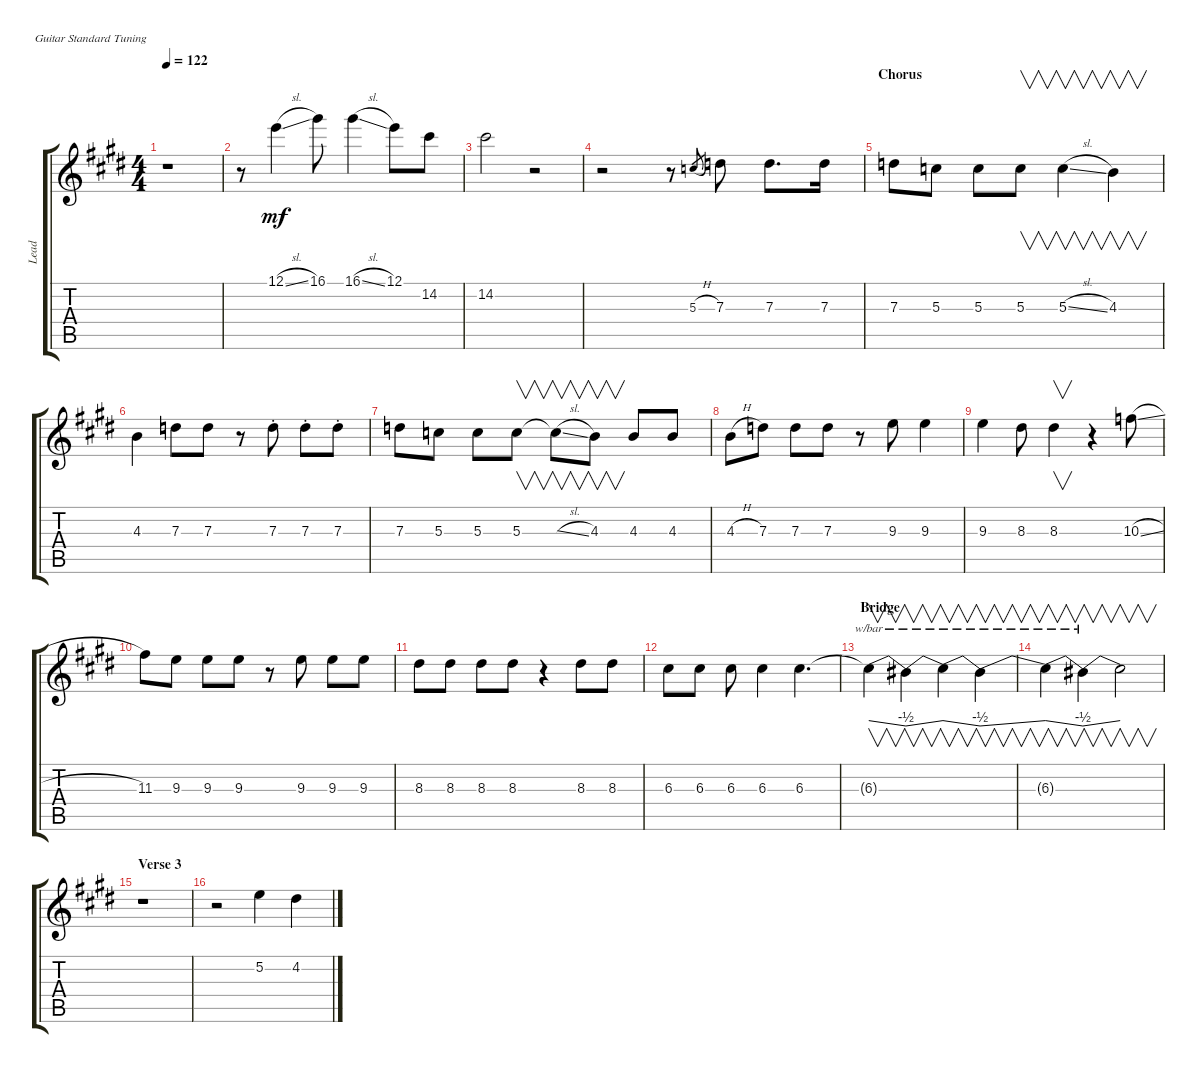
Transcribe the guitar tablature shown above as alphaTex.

\defaultSystemsLayout 4
\bracketExtendMode groupsimilarinstruments
\otherSystemsTrackNameOrientation horizontal
\track ("Lead Guitar (Frank Zappa)" "Lead") {instrument overdrivenguitar}
\staff {score tabs}
\tuning (E4 B3 G3 D3 A2 E2)
\ts (4 4)
\tempo 122
\clef g2
\ks e
r.1{dy mf beam Down} |
r.8{beam Down} 12.1{sl acc forcenatural}.4{beam Down} 16.1{acc #}.8{beam Down} 16.1{sl acc #}.4{beam Down} 12.1{acc forcenatural}.8{beam Down} 14.2{acc #}.8{beam Down} |
14.2{acc #}.2{beam Down} r.2{beam Down} |
r.2{beam Down} r.8{beam Down} 5.3{h acc forcenatural}.8{gr beam Up} 7.3{acc forcenatural}.8{beam Down} 7.3{acc forcenatural}.8{d beam Down} 7.3{acc forcenatural}.16{beam Down} |
\section ("" "Chorus")
7.3{acc forcenatural}.8{beam Down} 5.3{acc forcenatural}.8{beam Down} 5.3{acc forcenatural}.8{beam Down} 5.3{acc forcenatural}.8{v beam Down} 5.3{sl acc forcenatural}.4{v beam Down} 4.3{acc forcenatural}.4{v beam Down} |
4.3{acc forcenatural}.4{beam Down} 7.3{acc forcenatural}.8{beam Down} 7.3{acc forcenatural}.8{beam Down} r.8{beam Down} 7.3{st acc forcenatural}.8{beam Down} 7.3{st acc forcenatural}.8{beam Down} 7.3{st acc forcenatural}.8{beam Down} |
7.3{acc forcenatural}.8{beam Down} 5.3{acc forcenatural}.8{beam Down} 5.3{acc forcenatural}.8{beam Down} 5.3{acc forcenatural}.8{v beam Down} 5.3{sl t acc forcenatural}.8{v beam Down} 4.3{acc forcenatural}.8{v beam Down} 4.3{acc forcenatural}.8{beam Up} 4.3{acc forcenatural}.8{beam Up} |
4.3{h acc forcenatural}.8{beam Down} 7.3{acc forcenatural}.8{beam Down} 7.3{acc forcenatural}.8{beam Down} 7.3{acc forcenatural}.8{beam Down} r.8{beam Down} 9.3{acc forcenatural}.8{beam Down} 9.3{acc forcenatural}.4{beam Down} |
9.3{acc forcenatural}.4{beam Down} 8.3{acc #}.8{beam Down} 8.3{acc #}.4{v beam Down} r.4{beam Down} 10.3{sl acc forcenatural}.8{beam Down} |
11.3{acc #}.8{beam Down} 9.3{acc forcenatural}.8{beam Down} 9.3{acc forcenatural}.8{beam Down} 9.3{acc forcenatural}.8{beam Down} r.8{beam Down} 9.3{acc forcenatural}.8{beam Down} 9.3{acc forcenatural}.8{beam Down} 9.3{acc forcenatural}.8{beam Down} |
8.3{acc #}.8{beam Down} 8.3{acc #}.8{beam Down} 8.3{acc #}.8{beam Down} 8.3{acc #}.8{beam Down} r.4{beam Down} 8.3{acc #}.8{beam Down} 8.3{acc #}.8{beam Down} |
6.3{acc #}.8{beam Down} 6.3{acc #}.8{beam Down} 6.3{acc #}.8{beam Down} 6.3{acc #}.4{beam Down} 6.3{acc #}.4{d beam Down} |
\section ("" "Bridge")
6.3{t acc #}.4{v tbe (dive default 0 0 60 -2) beam Down} 6.3{t acc #}.4{v tbe (dive default 0 -2 60 0) beam Down} 6.3{t acc #}.4{v tbe (dive default 0 0 59.4 -2) beam Down} 6.3{t acc #}.4{v tbe (dive default 0 -2 60 0) beam Down} |
6.3{t acc #}.4{v tbe (dive default 0 0 60 -2) beam Down} 6.3{t acc #}.4{v tbe (dive default 0 -2 60 0) beam Down} 6.3{t acc #}.2{v beam Down} |
\section ("" "Verse 3")
r.1{beam Down} |
r.2{beam Down} 5.2{acc forcenatural}.4{beam Down} 4.2{acc #}.4{beam Down}
